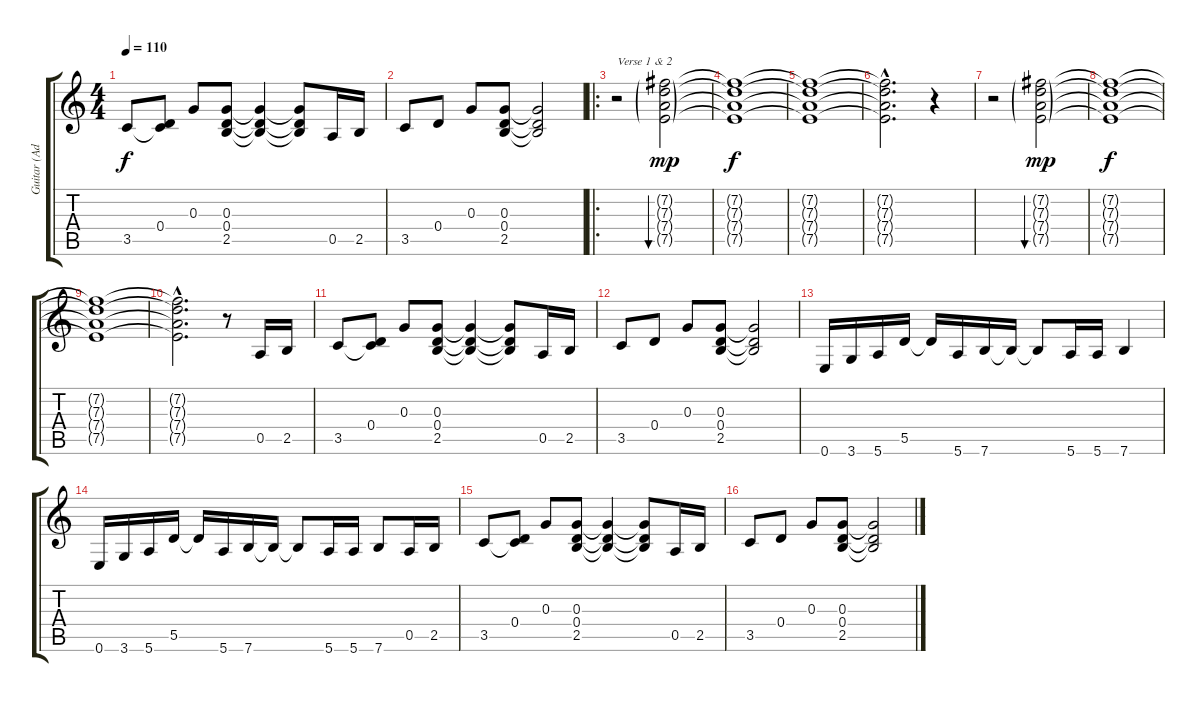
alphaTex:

\track ("Guitar (Adrain)" "Guitar (Ad") {instrument distortionguitar}
\staff {score tabs}
\tuning (E4 B3 G3 D3 A2 E2) {hide}
\ts (4 4)
\tempo 110
\clef g2
\ks c
3.5.8{dy f} (0.4 3.5{t}).8 0.3.8 (0.3 0.4 2.5).8 (0.3{t} 0.4{t} 2.5{t}).4 (0.3{t} 0.4{t} 2.5{t}).8 0.5.16 2.5.16 |
3.5.8 0.4.8 0.3.8 (0.3 0.4 2.5).8 (0.3{t} 0.4{t} 2.5{t}).2 |
\ro
r.2{txt "Verse 1 & 2"} (7.2{g} 7.3{g} 7.4{g} 7.5{g}).2{bu 120 dy mp} |
(7.2{t} 7.3{t} 7.4{t} 7.5{t}).1{dy f} |
(7.2{t} 7.3{t} 7.4{t} 7.5{t}).1 |
(7.2{hac t} 7.3{hac t} 7.4{hac t} 7.5{hac t}).2{d} r.4 |
r.2 (7.2{g} 7.3{g} 7.4{g} 7.5{g}).2{bu 120 dy mp} |
(7.2{t} 7.3{t} 7.4{t} 7.5{t}).1{dy f} |
(7.2{t} 7.3{t} 7.4{t} 7.5{t}).1 |
(7.2{hac t} 7.3{hac t} 7.4{hac t} 7.5{hac t}).2{d} r.8 0.5.16 2.5.16 |
3.5.8 (0.4 3.5{t}).8 0.3.8 (0.3 0.4 2.5).8 (0.3{t} 0.4{t} 2.5{t}).4 (0.3{t} 0.4{t} 2.5{t}).8 0.5.16 2.5.16 |
3.5.8 0.4.8 0.3.8 (0.3 0.4 2.5).8 (0.3{t} 0.4{t} 2.5{t}).2 |
0.6.16 3.6.16 5.6.16 5.5.16 5.5{t}.16 5.6.16 7.6.16 7.6{t}.16 7.6{t}.8 5.6.16 5.6.16 7.6.4 |
0.6.16 3.6.16 5.6.16 5.5.16 5.5{t}.16 5.6.16 7.6.16 7.6{t}.16 7.6{t}.8 5.6.16 5.6.16 7.6.8 0.5.16 2.5.16 |
3.5.8 (0.4 3.5{t}).8 0.3.8 (0.3 0.4 2.5).8 (0.3{t} 0.4{t} 2.5{t}).4 (0.3{t} 0.4{t} 2.5{t}).8 0.5.16 2.5.16 |
3.5.8 0.4.8 0.3.8 (0.3 0.4 2.5).8 (0.3{t} 0.4{t} 2.5{t}).2
